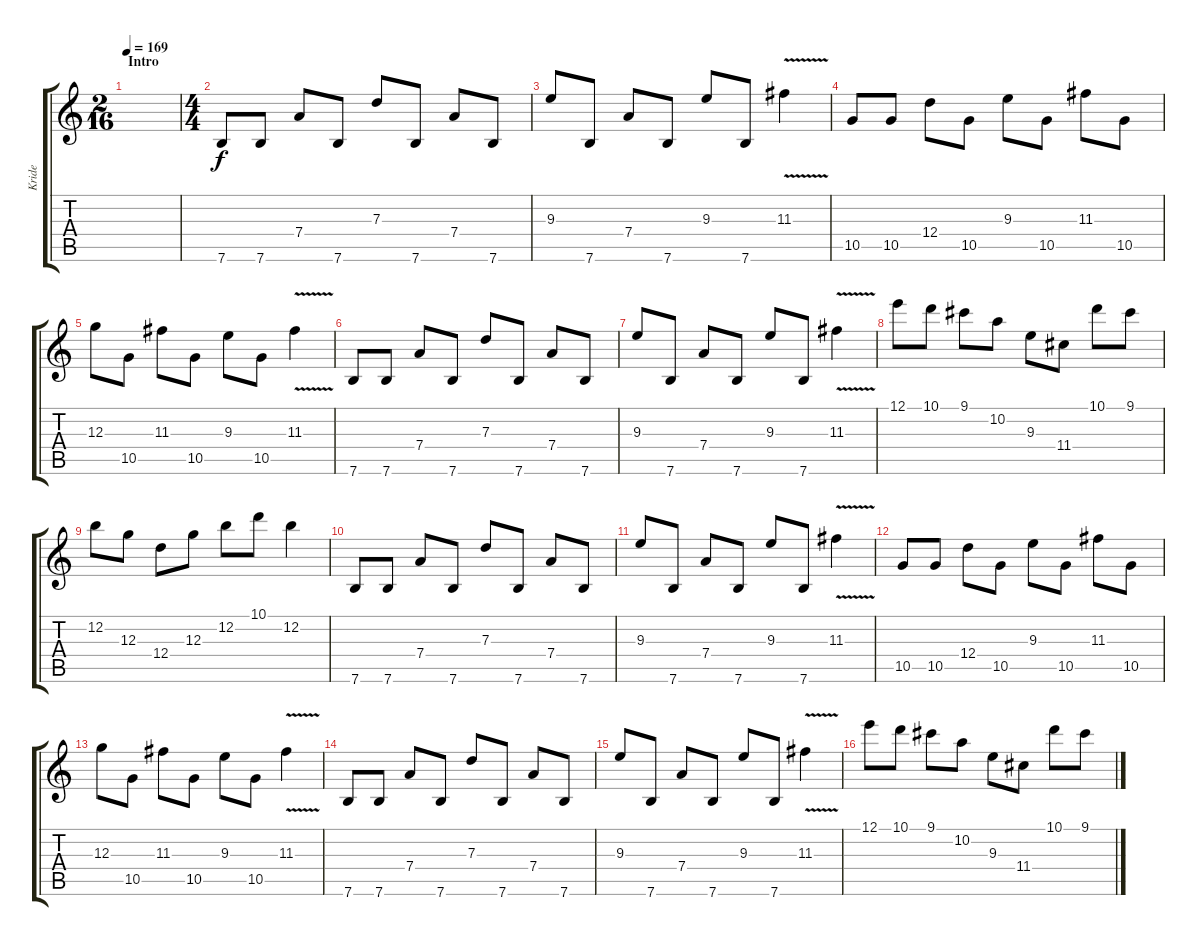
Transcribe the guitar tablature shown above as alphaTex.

\track ("Kride" "Kride") {instrument distortionguitar}
\staff {score tabs}
\tuning (E4 B3 G3 D3 A2 E2) {hide}
\ts (2 16)
\section ("" "Intro")
\tempo 169
\clef g2
\ks c
|
\ts (4 4)
7.6.8 7.6.8 7.4.8 7.6.8 7.3.8 7.6.8 7.4.8 7.6.8 |
9.3.8 7.6.8 7.4.8 7.6.8 9.3.8 7.6.8 11.3{v}.4 |
10.5.8 10.5.8 12.4.8 10.5.8 9.3.8 10.5.8 11.3.8 10.5.8 |
12.3.8 10.5.8 11.3.8 10.5.8 9.3.8 10.5.8 11.3{v}.4 |
7.6.8 7.6.8 7.4.8 7.6.8 7.3.8 7.6.8 7.4.8 7.6.8 |
9.3.8 7.6.8 7.4.8 7.6.8 9.3.8 7.6.8 11.3{v}.4 |
12.1.8 10.1.8 9.1.8 10.2.8 9.3.8 11.4.8 10.1.8 9.1.8 |
12.2.8 12.3.8 12.4.8 12.3.8 12.2.8 10.1.8 12.2.4 |
7.6.8 7.6.8 7.4.8 7.6.8 7.3.8 7.6.8 7.4.8 7.6.8 |
9.3.8 7.6.8 7.4.8 7.6.8 9.3.8 7.6.8 11.3{v}.4 |
10.5.8 10.5.8 12.4.8 10.5.8 9.3.8 10.5.8 11.3.8 10.5.8 |
12.3.8 10.5.8 11.3.8 10.5.8 9.3.8 10.5.8 11.3{v}.4 |
7.6.8 7.6.8 7.4.8 7.6.8 7.3.8 7.6.8 7.4.8 7.6.8 |
9.3.8 7.6.8 7.4.8 7.6.8 9.3.8 7.6.8 11.3{v}.4 |
12.1.8 10.1.8 9.1.8 10.2.8 9.3.8 11.4.8 10.1.8 9.1.8
